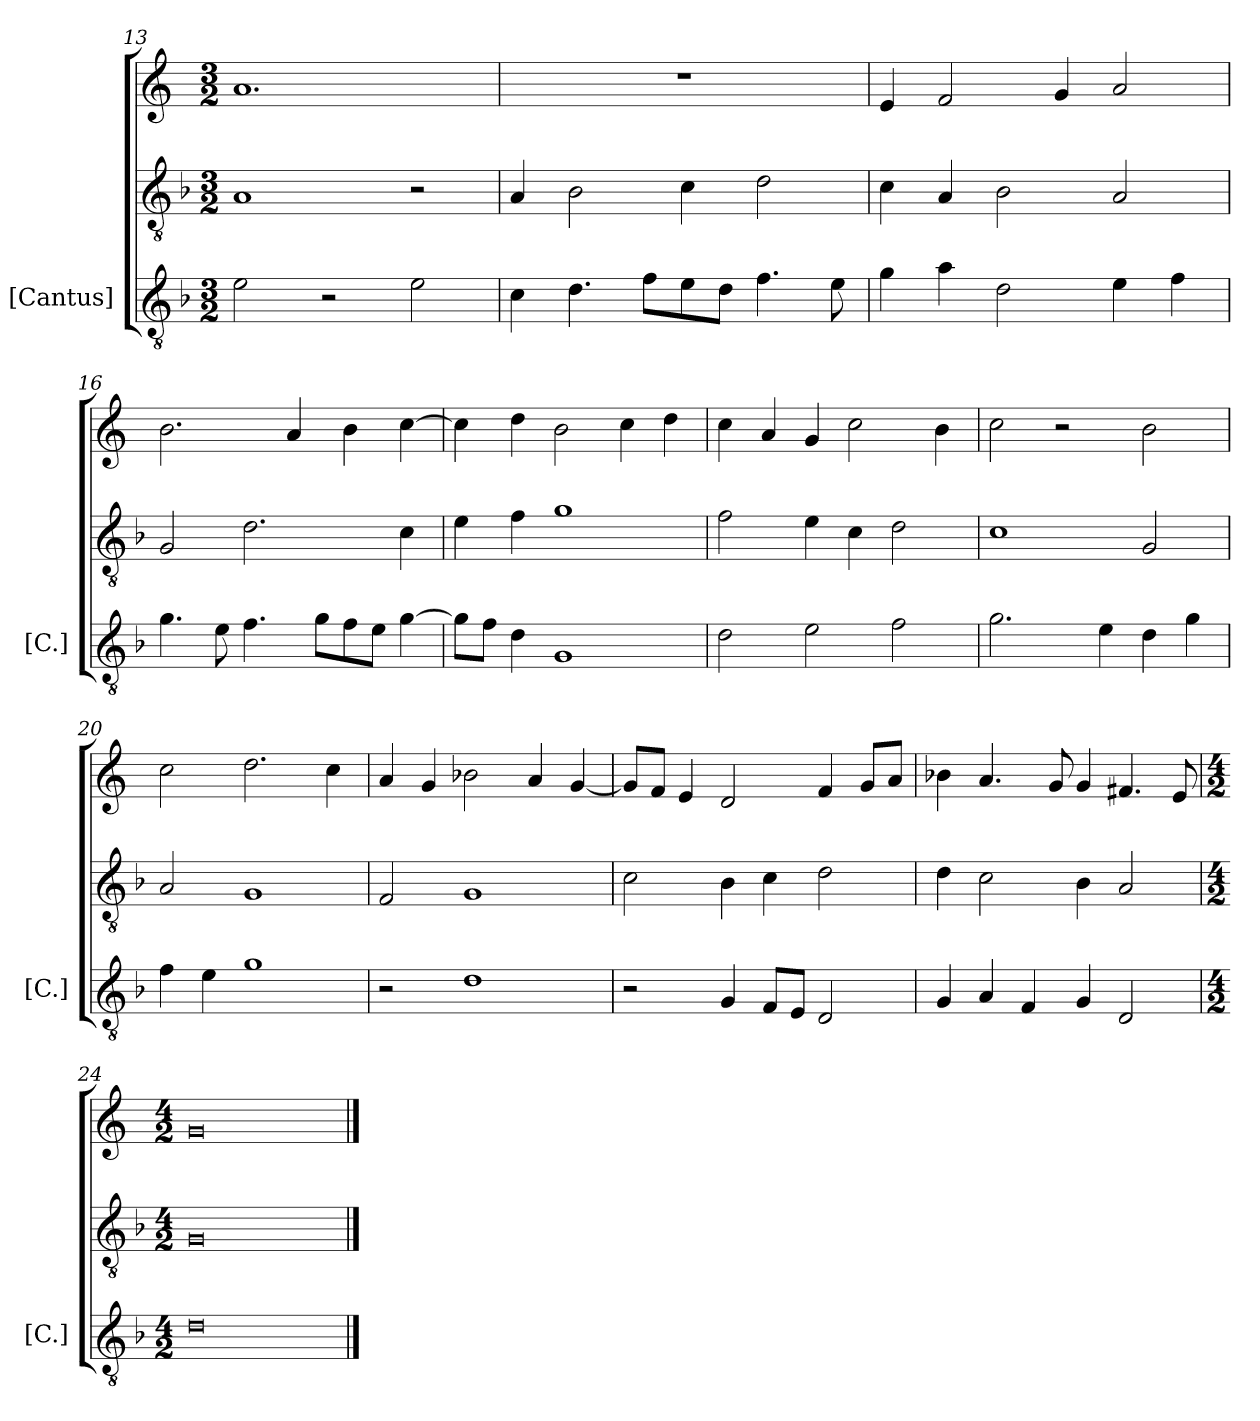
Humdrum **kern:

**kern	**kern	**kern
*part1	*part1	*part1
*staff3	*staff2	*staff1
*I"[Cantus]	*	*
*I'[C.]	*	*
*clefGv2	*clefGv2	*clefG2
*ITrd21c36	*ITrd7c12	*
*k[b-]	*k[b-]	*k[]
*M3/2	*M3/2	*M3/2
=13	=13	=13
2EEE\	1AA	1.a
2r	.	.
2EEE\	2r	.
=14	=14	=14
4CCC\	4AA/	1.r
4.DDD\	2BB-\	.
8FFF\L	.	.
8EEE\	4C\	.
8DDD\J	.	.
4.FFF\	2D\	.
8EEE\	.	.
=15	=15	=15
4GGG\	4C\	4e/
4AAA\	4AA/	2f/
2DDD\	2BB-\	.
.	.	4g/
4EEE\	2AA/	2a/
4FFF\	.	.
=16	=16	=16
4.GGG\	2GG/	2.b\
8EEE\	.	.
4.FFF\	2.D\	.
.	.	4a/
8GGG\L	.	.
8FFF\	.	4b\
8EEE\J	.	.
[4GGG\	4C\	[4cc\
=17	=17	=17
8GGG\L]	4E\	4cc\]
8FFF\J	.	.
4DDD\	4F\	4dd\
1GGGG	1G	2b\
.	.	4cc\
.	.	4dd\
=18	=18	=18
2DDD\	2F\	4cc\
.	.	4a/
2EEE\	4E\	4g/
.	4C\	2cc\
2FFF\	2D\	.
.	.	4b\
=19	=19	=19
2.GGG\	1C	2cc\
.	.	2r
4EEE\	.	.
4DDD\	2GG/	2b\
4GGG\	.	.
=20	=20	=20
4FFF\	2AA/	2cc\
4EEE\	.	.
1GGG	1GG	2.dd\
.	.	4cc\
=21	=21	=21
2r	2FF/	4a/
.	.	4g/
1DDD	1GG	2b-X\
.	.	4a/
.	.	[4g/
=22	=22	=22
2r	2C\	8g/L]
.	.	8f/J
.	.	4e/
4GGGG/	4BB-\	2d/
8FFFF/L	4C\	.
8EEEE/J	.	.
2DDDD/	2D\	4f/
.	.	8g/L
.	.	8a/J
=23	=23	=23
4GGGG/	4D\	4b-X\
4AAAA/	2C\	4.a/
4FFFF/	.	.
.	.	8g/
4GGGG/	4BB-\	4g/
2DDDD/	2AA/	4.f#X/
.	.	8e/
=24	=24	=24
*M4/2	*M4/2	*M4/2
0DDD	0GG	0g
==	==	==
*-	*-	*-
